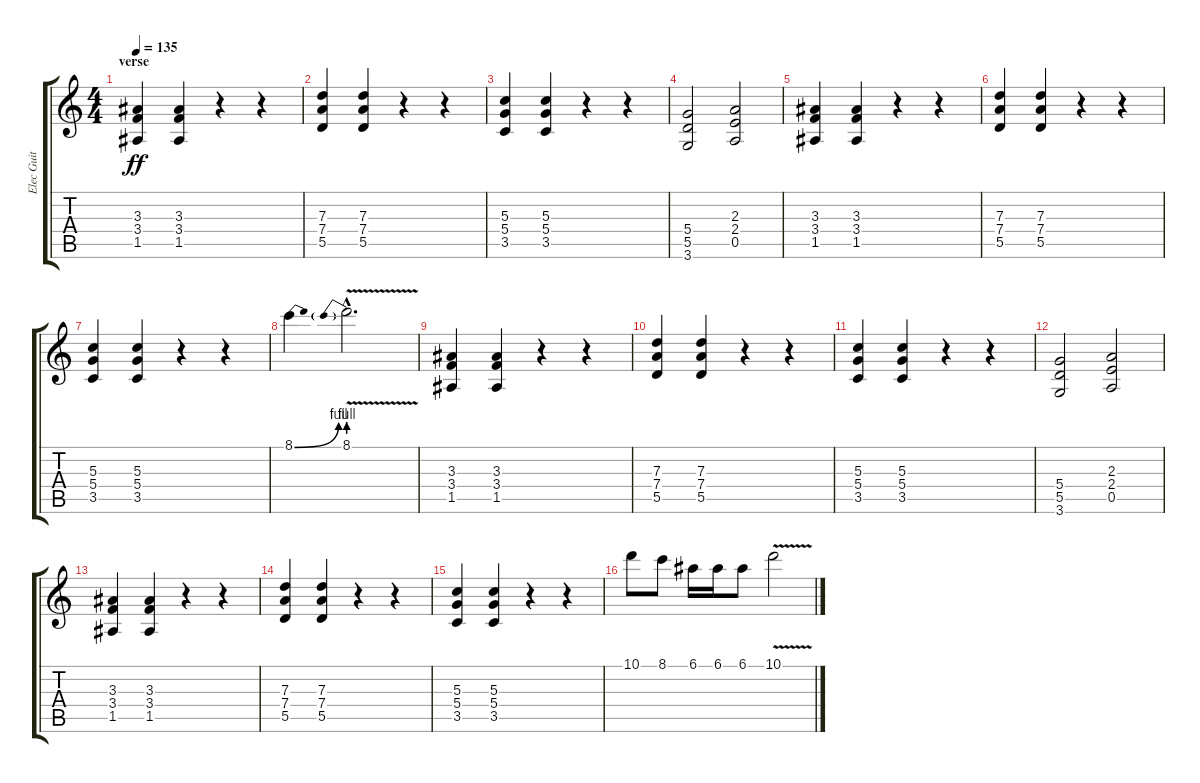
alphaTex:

\track ("Elec Guit 1" "Elec Guit ") {instrument overdrivenguitar}
\staff {score tabs}
\tuning (E4 B3 G3 D3 A2 E2) {hide}
\ts (4 4)
\section ("" "verse")
\tempo 135
\clef g2
\ks c
(3.3 3.4 1.5).4{dy ff} (3.3 3.4 1.5).4 r.4 r.4 |
(7.3 7.4 5.5).4 (7.3 7.4 5.5).4 r.4 r.4 |
(5.3 5.4 3.5).4 (5.3 5.4 3.5).4 r.4 r.4 |
(5.4 5.5 3.6).2 (2.3 2.4 0.5).2 |
(3.3 3.4 1.5).4 (3.3 3.4 1.5).4 r.4 r.4 |
(7.3 7.4 5.5).4 (7.3 7.4 5.5).4 r.4 r.4 |
(5.3 5.4 3.5).4 (5.3 5.4 3.5).4 r.4 r.4 |
8.1{be (bend 0 0 60 4)}.4 8.1{be (prebend 0 4 60 4) v hac}.2{d} |
(3.3 3.4 1.5).4 (3.3 3.4 1.5).4 r.4 r.4 |
(7.3 7.4 5.5).4 (7.3 7.4 5.5).4 r.4 r.4 |
(5.3 5.4 3.5).4 (5.3 5.4 3.5).4 r.4 r.4 |
(5.4 5.5 3.6).2 (2.3 2.4 0.5).2 |
(3.3 3.4 1.5).4 (3.3 3.4 1.5).4 r.4 r.4 |
(7.3 7.4 5.5).4 (7.3 7.4 5.5).4 r.4 r.4 |
(5.3 5.4 3.5).4 (5.3 5.4 3.5).4 r.4 r.4 |
10.1.8 8.1.8 6.1.16 6.1.16 6.1.8 10.1{v}.2
